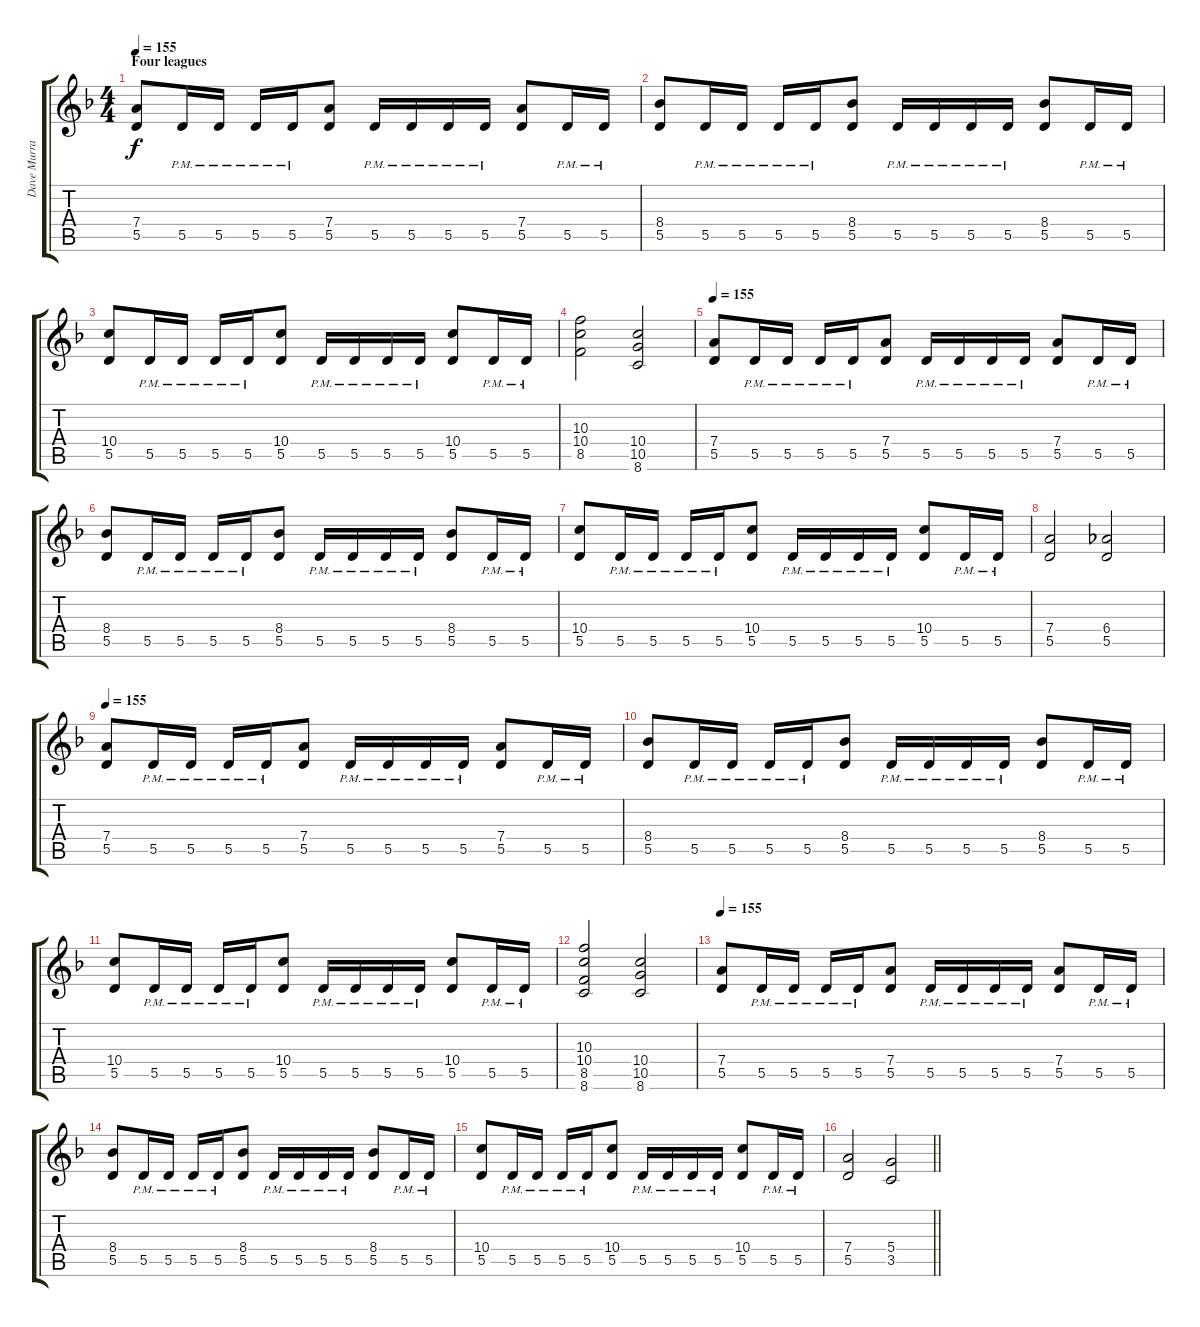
\track ("Dave Murray" "Dave Murra") {instrument acousticguitarsteel}
\staff {score tabs}
\tuning (E4 B3 G3 D3 A2 E2) {hide}
\ts (4 4)
\section ("" "Four leagues")
\tempo 155
\clef g2
\ks f
(7.4 5.5).8{dy f instrument distortionguitar} 5.5{pm}.16 5.5{pm}.16 5.5{pm}.16 5.5{pm}.16 (7.4 5.5).8 5.5{pm}.16 5.5{pm}.16 5.5{pm}.16 5.5{pm}.16 (7.4 5.5).8 5.5{pm}.16 5.5{pm}.16 |
(8.4 5.5).8 5.5{pm}.16 5.5{pm}.16 5.5{pm}.16 5.5{pm}.16 (8.4 5.5).8 5.5{pm}.16 5.5{pm}.16 5.5{pm}.16 5.5{pm}.16 (8.4 5.5).8 5.5{pm}.16 5.5{pm}.16 |
(10.4 5.5).8 5.5{pm}.16 5.5{pm}.16 5.5{pm}.16 5.5{pm}.16 (10.4 5.5).8 5.5{pm}.16 5.5{pm}.16 5.5{pm}.16 5.5{pm}.16 (10.4 5.5).8 5.5{pm}.16 5.5{pm}.16 |
(10.3 10.4 8.5).2 (10.4 10.5 8.6).2 |
\tempo 155
(7.4 5.5).8{instrument distortionguitar} 5.5{pm}.16 5.5{pm}.16 5.5{pm}.16 5.5{pm}.16 (7.4 5.5).8 5.5{pm}.16 5.5{pm}.16 5.5{pm}.16 5.5{pm}.16 (7.4 5.5).8 5.5{pm}.16 5.5{pm}.16 |
(8.4 5.5).8 5.5{pm}.16 5.5{pm}.16 5.5{pm}.16 5.5{pm}.16 (8.4 5.5).8 5.5{pm}.16 5.5{pm}.16 5.5{pm}.16 5.5{pm}.16 (8.4 5.5).8 5.5{pm}.16 5.5{pm}.16 |
(10.4 5.5).8 5.5{pm}.16 5.5{pm}.16 5.5{pm}.16 5.5{pm}.16 (10.4 5.5).8 5.5{pm}.16 5.5{pm}.16 5.5{pm}.16 5.5{pm}.16 (10.4 5.5).8 5.5{pm}.16 5.5{pm}.16 |
(7.4 5.5).2 (6.4 5.5).2 |
\tempo 155
(7.4 5.5).8{instrument distortionguitar} 5.5{pm}.16 5.5{pm}.16 5.5{pm}.16 5.5{pm}.16 (7.4 5.5).8 5.5{pm}.16 5.5{pm}.16 5.5{pm}.16 5.5{pm}.16 (7.4 5.5).8 5.5{pm}.16 5.5{pm}.16 |
(8.4 5.5).8 5.5{pm}.16 5.5{pm}.16 5.5{pm}.16 5.5{pm}.16 (8.4 5.5).8 5.5{pm}.16 5.5{pm}.16 5.5{pm}.16 5.5{pm}.16 (8.4 5.5).8 5.5{pm}.16 5.5{pm}.16 |
(10.4 5.5).8 5.5{pm}.16 5.5{pm}.16 5.5{pm}.16 5.5{pm}.16 (10.4 5.5).8 5.5{pm}.16 5.5{pm}.16 5.5{pm}.16 5.5{pm}.16 (10.4 5.5).8 5.5{pm}.16 5.5{pm}.16 |
(10.3 10.4 8.5 8.6).2 (10.4 10.5 8.6).2 |
\tempo 155
(7.4 5.5).8{instrument distortionguitar} 5.5{pm}.16 5.5{pm}.16 5.5{pm}.16 5.5{pm}.16 (7.4 5.5).8 5.5{pm}.16 5.5{pm}.16 5.5{pm}.16 5.5{pm}.16 (7.4 5.5).8 5.5{pm}.16 5.5{pm}.16 |
(8.4 5.5).8 5.5{pm}.16 5.5{pm}.16 5.5{pm}.16 5.5{pm}.16 (8.4 5.5).8 5.5{pm}.16 5.5{pm}.16 5.5{pm}.16 5.5{pm}.16 (8.4 5.5).8 5.5{pm}.16 5.5{pm}.16 |
(10.4 5.5).8 5.5{pm}.16 5.5{pm}.16 5.5{pm}.16 5.5{pm}.16 (10.4 5.5).8 5.5{pm}.16 5.5{pm}.16 5.5{pm}.16 5.5{pm}.16 (10.4 5.5).8 5.5{pm}.16 5.5{pm}.16 |
\barLineRight lightlight
(7.4 5.5).2 (5.4 3.5).2
